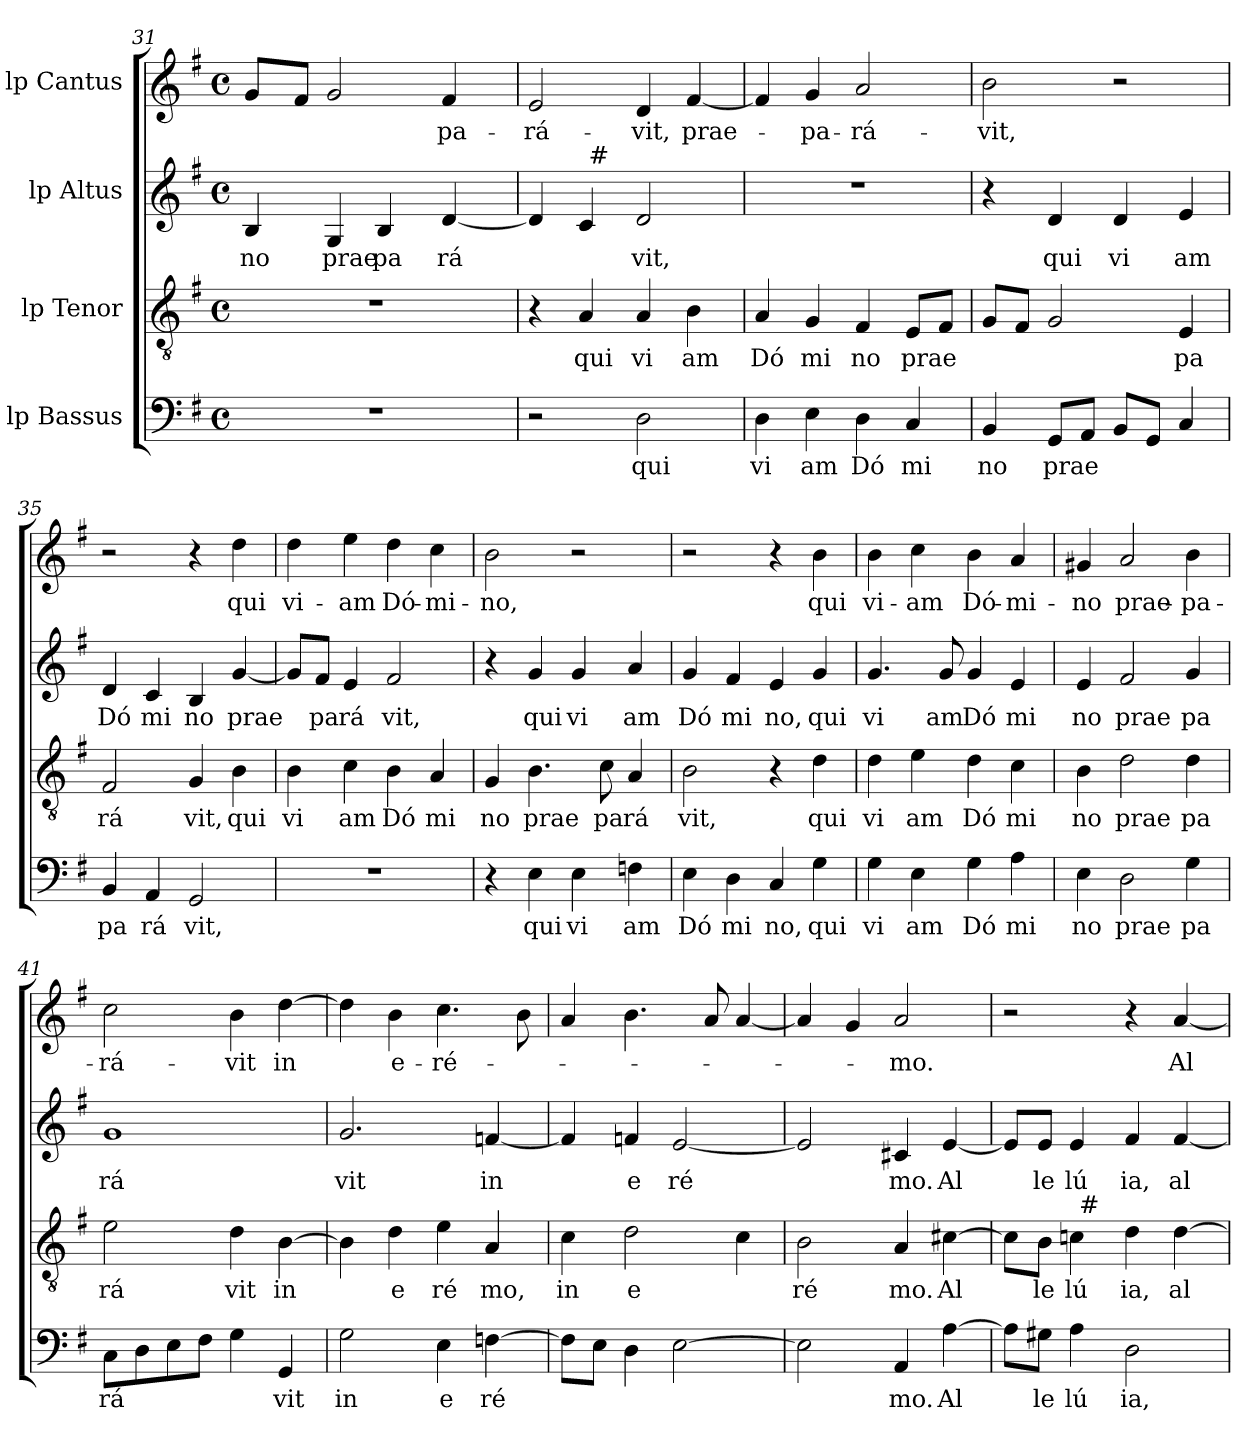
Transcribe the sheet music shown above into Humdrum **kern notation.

**kern	**text	**kern	**text	**kern	**text	**kern	**text
*part4	*part4	*part3	*part3	*part2	*part2	*part1	*part1
*staff4	*staff4	*staff3	*staff3	*staff2	*staff2	*staff1	*staff1
*I"lp Bassus	*	*I"lp Tenor	*	*I"lp Altus	*	*I"lp Cantus	*
!!LO:LB:g=z
*clefF4	*	*clefGv2	*	*clefG2	*	*clefG2	*
*k[f#]	*	*k[f#]	*	*k[f#]	*	*k[f#]	*
*G:	*	*G:	*	*G:	*	*G:	*
*M4/4	*	*M4/4	*	*M4/4	*	*M4/4	*
*met(c)	*	*met(c)	*	*met(c)	*	*met(c)	*
=31	=31	=31	=31	=31	=31	=31	=31
!	!	!	!	!	!LO:LY:b:cj	!	!
*	*	*	*	*	*	*^	*
1r	.	1r	.	4B/	no	8g/L	16ryy	.
.	.	.	.	.	.	.	64ryy	.
.	.	.	.	.	.	.	2ryy	.
.	.	.	.	.	.	8f#/J	.	.
!	!	!	!	!	!LO:LY:b:cj	!	!	!
.	.	.	.	4G/	prae	2g/	.	.
!	!	!	!	!	!LO:LY:b:cj	!	!	!
.	.	.	.	4B/	pa	.	.	.
.	.	.	.	.	.	.	4ryy	.
!	!	!	!	!	!LO:LY:b:cj	!	!	!LO:LY:b:cj
.	.	.	.	[<4d/	rá	4f#/	.	pa-
.	.	.	.	.	.	.	8ryy	.
.	.	.	.	.	.	.	32.ryy	.
=32	=32	=32	=32	=32	=32	=32	=32	=32
!	!	!	!	!	!	!	!	!LO:LY:b:cj
*	*	*	*	*^	*	*v	*v	*
2r	.	4r	.	4d/]	4ryy	.	2e/	-rá-
!	!	!	!LO:LY:b:cj	!	!	!	!	!
.	.	4A/	qui	4c/	64ryy	.	.	.
!	!	!	!	!	!LO:TX:a:t=#	!	!	!
.	.	.	.	.	2ryy	.	.	.
!	!LO:LY:b:cj	!	!LO:LY:b:cj	!	!	!LO:LY:b:cj	!	!LO:LY:b:cj
2D\	qui	4A/	vi	2d/	.	vit,	4d/	-vit,
!	!	!	!LO:LY:b:cj	!	!	!	!	!LO:LY:b:cj
.	.	4B\	am	.	.	.	[<4f#/	prae-
.	.	.	.	.	8...ryy	.	.	.
=33	=33	=33	=33	=33	=33	=33	=33	=33
!	!LO:LY:b:cj	!	!LO:LY:b:cj	!	!	!	!	!
*	*	*	*	*v	*v	*	*	*
4D\	vi	4A/	Dó	1r	.	4f#/]	.
!	!LO:LY:b:cj	!	!LO:LY:b:cj	!	!	!	!LO:LY:b:cj
4E\	am	4G/	mi	.	.	4g/	-pa-
!	!LO:LY:b:cj	!	!LO:LY:b:cj	!	!	!	!LO:LY:b:cj
4D\	Dó	4F#/	no	.	.	2a/	-rá-
!	!LO:LY:b:cj	!	!LO:LY:b	!	!	!	!
4C/	mi	8E/L	prae	.	.	.	.
.	.	8F#/J	.	.	.	.	.
=34	=34	=34	=34	=34	=34	=34	=34
!	!LO:LY:b:cj	!	!	!	!	!	!LO:LY:b:cj
4BB/	no	8G/L	.	4r	.	2b\	-vit,
.	.	8F#/J	.	.	.	.	.
!	!LO:LY:b	!	!	!	!LO:LY:b:cj	!	!
8GG/L	prae	2G/	.	4d/	qui	.	.
8AA/J	.	.	.	.	.	.	.
!	!	!	!	!	!LO:LY:b:cj	!	!
8BB/L	.	.	.	4d/	vi	2r	.
8GG/J	.	.	.	.	.	.	.
!	!	!	!LO:LY:b:cj	!	!LO:LY:b:cj	!	!
4C/	.	4E/	pa	4e/	am	.	.
=35	=35	=35	=35	=35	=35	=35	=35
!	!LO:LY:b:cj	!	!LO:LY:b:cj	!	!LO:LY:b:cj	!	!
4BB/	pa	2F#/	rá	4d/	Dó	2r	.
!	!LO:LY:b:cj	!	!	!	!LO:LY:b:cj	!	!
4AA/	rá	.	.	4c/	mi	.	.
!	!LO:LY:b:cj	!	!LO:LY:b:cj	!	!LO:LY:b:cj	!	!
2GG/	vit,	4G/	vit,	4B/	no	4r	.
!	!	!	!LO:LY:b:cj	!	!LO:LY:b:cj	!	!LO:LY:b:cj
.	.	4B\	qui	[>4g/	prae	4dd\	qui
!!LO:LB:g=z
=36	=36	=36	=36	=36	=36	=36	=36
!	!	!	!LO:LY:b:cj	!	!	!	!LO:LY:b:cj
1r	.	4B\	vi	8g/L]	.	4dd\	vi-
!	!	!	!	!	!LO:LY:b:cj	!	!
.	.	.	.	8f#/J	pa	.	.
!	!	!	!LO:LY:b:cj	!	!LO:LY:b:cj	!	!LO:LY:b:cj
.	.	4c\	am	4e/	rá	4ee\	-am
!	!	!	!LO:LY:b:cj	!	!LO:LY:b:cj	!	!LO:LY:b:cj
.	.	4B\	Dó	2f#/	vit,	4dd\	Dó-
!	!	!	!LO:LY:b:cj	!	!	!	!LO:LY:b:cj
.	.	4A/	mi	.	.	4cc\	-mi-
=37	=37	=37	=37	=37	=37	=37	=37
!	!	!	!LO:LY:b:cj	!	!	!	!LO:LY:b:cj
4r	.	4G/	no	4r	.	2b\	-no,
!	!LO:LY:b:cj	!	!LO:LY:b:cj	!	!LO:LY:b:cj	!	!
4E\	qui	4.B\	prae	4g/	qui	.	.
!	!LO:LY:b:cj	!	!	!	!LO:LY:b:cj	!	!
4E\	vi	.	.	4g/	vi	2r	.
!	!	!	!LO:LY:b:cj	!	!	!	!
.	.	8c\	pa	.	.	.	.
!	!LO:LY:b:cj	!	!LO:LY:b:cj	!	!LO:LY:b:cj	!	!
4Fn\	am	4A/	rá	4a/	am	.	.
=38	=38	=38	=38	=38	=38	=38	=38
!	!LO:LY:b:cj	!	!LO:LY:b:cj	!	!LO:LY:b:cj	!	!
4E\	Dó	2B\	vit,	4g/	Dó	2r	.
!	!LO:LY:b:cj	!	!	!	!LO:LY:b:cj	!	!
4D\	mi	.	.	4f#/	mi	.	.
!	!LO:LY:b:cj	!	!	!	!LO:LY:b:cj	!	!
4C/	no,	4r	.	4e/	no,	4r	.
!	!LO:LY:b:cj	!	!LO:LY:b:cj	!	!LO:LY:b:cj	!	!LO:LY:b:cj
4G\	qui	4d\	qui	4g/	qui	4b\	qui
=39	=39	=39	=39	=39	=39	=39	=39
!	!LO:LY:b:cj	!	!LO:LY:b:cj	!	!LO:LY:b:cj	!	!LO:LY:b:cj
4G\	vi	4d\	vi	4.g/	vi	4b\	vi-
!	!LO:LY:b:cj	!	!LO:LY:b:cj	!	!	!	!LO:LY:b:cj
4E\	am	4e\	am	.	.	4cc\	-am
!	!	!	!	!	!LO:LY:b:cj	!	!
.	.	.	.	8g/	am	.	.
!	!LO:LY:b:cj	!	!LO:LY:b:cj	!	!LO:LY:b:cj	!	!LO:LY:b:cj
4G\	Dó	4d\	Dó	4g/	Dó	4b\	Dó-
!	!LO:LY:b:cj	!	!LO:LY:b:cj	!	!LO:LY:b:cj	!	!LO:LY:b:cj
4A\	mi	4c\	mi	4e/	mi	4a/	-mi-
=40	=40	=40	=40	=40	=40	=40	=40
!	!LO:LY:b:cj	!	!LO:LY:b:cj	!	!LO:LY:b:cj	!	!LO:LY:b:cj
4E\	no	4B\	no	4e/	no	4g#X/	-no
!	!LO:LY:b:cj	!	!LO:LY:b:cj	!	!LO:LY:b:cj	!	!LO:LY:b:cj
2D\	prae	2d\	prae	2f#/	prae	2a/	prae-
!	!LO:LY:b:cj	!	!LO:LY:b:cj	!	!LO:LY:b:cj	!	!LO:LY:b:cj
4G\	pa	4d\	pa	4g/	pa	4b\	-pa-
!!LO:PB:g=z
=41	=41	=41	=41	=41	=41	=41	=41
!	!LO:LY:b:cj	!	!LO:LY:b:cj	!	!LO:LY:b:cj	!	!LO:LY:b:cj
8C\L	rá	2e\	rá	1g	rá	2cc\	-rá-
8D\	.	.	.	.	.	.	.
8E\	.	.	.	.	.	.	.
8F#\J	.	.	.	.	.	.	.
!	!	!	!LO:LY:b:cj	!	!	!	!LO:LY:b:cj
4G\	.	4d\	vit	.	.	4b\	-vit
!	!LO:LY:b:cj	!	!LO:LY:b:cj	!	!	!	!LO:LY:b:cj
4GG/	vit	[>4B\	in	.	.	[>4dd\	in
=42	=42	=42	=42	=42	=42	=42	=42
!	!LO:LY:b:cj	!	!	!	!LO:LY:b:cj	!	!
2G\	in	4B\]	.	2.g/	vit	4dd\]	.
!	!	!	!LO:LY:b:cj	!	!	!	!LO:LY:b:cj
.	.	4d\	e	.	.	4b\	e-
!	!LO:LY:b:cj	!	!LO:LY:b:cj	!	!	!	!LO:LY:b:cj
4E\	e	4e\	ré	.	.	4.cc\	-ré-
!	!LO:LY:b:cj	!	!LO:LY:b:cj	!	!LO:LY:b:cj	!	!
[>4Fn\	ré	4A/	mo,	[<4fn/	in	.	.
.	.	.	.	.	.	8b\	.
=43	=43	=43	=43	=43	=43	=43	=43
!	!	!	!LO:LY:b:cj	!	!	!	!
8F\L]	.	4c\	in	4f/]	.	4a/	.
8E\J	.	.	.	.	.	.	.
!	!	!	!LO:LY:b:rj	!	!LO:LY:b:cj	!	!
4D\	.	2d\	e	4fn/	e	4.b\	.
!	!	!	!	!	!LO:LY:b:cj	!	!
[>2E\	.	.	.	[<2e/	ré	.	.
.	.	.	.	.	.	8a/	.
.	.	4c\	.	.	.	[<4a/	.
=44	=44	=44	=44	=44	=44	=44	=44
!	!	!	!LO:LY:b:cj	!	!	!	!
2E\]	.	2B\	ré	2e/]	.	4a/]	.
.	.	.	.	.	.	4g/	.
!	!LO:LY:b:cj	!	!LO:LY:b:cj	!	!LO:LY:b:cj	!	!LO:LY:b:cj
4AA/	mo.	4A/	mo.	4c#X/	mo.	2a/	-mo.
!	!LO:LY:b:cj	!	!LO:LY:b:cj	!	!LO:LY:b:cj	!	!
[>4A\	Al	[>4c#X\	Al	[<4e/	Al	.	.
=45	=45	=45	=45	=45	=45	=45	=45
*	*	*^	*	*	*	*	*
8A\L]	.	8c#\L]	4ryy	.	8e/L]	.	2r	.
!	!LO:LY:b:cj	!	!	!LO:LY:b:cj	!	!LO:LY:b:cj	!	!
8G#X\J	le	8B\J	.	le	8e/J	le	.	.
!	!LO:LY:b:cj	!	!	!LO:LY:b:cj	!	!LO:LY:b:cj	!	!
4A\	lú	4c\	64ryy	lú	4e/	lú	.	.
!	!	!	!LO:TX:a:t=#	!	!	!	!	!
.	.	.	2ryy	.	.	.	.	.
!	!LO:LY:b:cj	!	!	!LO:LY:b:cj	!	!LO:LY:b:cj	!	!
2D\	ia,	4d\	.	ia,	4f#/	ia,	4r	.
!	!	!	!	!LO:LY:b:cj	!	!LO:LY:b:cj	!	!LO:LY:b:cj
.	.	[>4d\	.	al	[>4f#/	al	[>4a/	Al-
.	.	.	8...ryy	.	.	.	.	.
*	*	*v	*v	*	*	*	*	*
=	=	=	=	=	=	=	=
*-	*-	*-	*-	*-	*-	*-	*-
